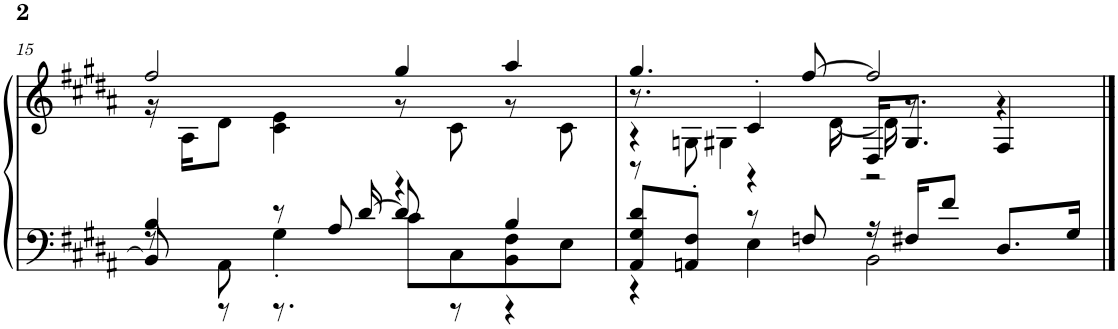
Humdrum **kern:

**kern	**kern
*part1	*part1
*staff2	*staff1
*I"Piano	*
*I'Pno.	*
!!LO:PB:g=z
*clefF4	*clefG2
*k[f#c#g#d#a#]	*k[f#c#g#d#a#]
*M4/4	*M4/4
=15	=15
*^	*^
*	*^	*	*
4B/	8r	8BB/]	2ff#/	16r
.	.	.	.	16A#\KL
.	8AA#\	8r	.	8d#\J
8r	4G#'\	8.r	.	4c#\ 4e\
8A#/	.	.	.	.
.	.	[16d#/	.	.
4r	8c#\L	8d#/]	4gg#/	8r
.	8C#\	8r	.	8c#\
4B/	8BB\ 8F#\	4r	4aa#/	8r
.	8E\J	.	.	8c#\
*	*v	*v	*	*
=16	=16	=16	=16
*	*	*^	*^
8AA#/ 8G#/ 8d#/L	4r	4.gg#/	8.r	4r	8r
8AAn/' 8F#/'J	.	.	.	.	8Gn\
.	.	.	4G#X\	.	.
8r	4E\	.	.	4c#'/	4r
8Fn/	.	[8ff#/	.	.	.
.	.	.	[16d#\	.	.
16r	2BB\	2ff#/]	16d#\]	16D#/KL	2r
16F#X/KL	.	.	8.r	8.G#/J	.
8f#/J	.	.	.	.	.
8.D#/L	.	.	4r	4F#/	.
16G#/Jk	.	.	.	.	.
*v	*v	*	*	*	*
*	*v	*v	*v	*v
==	==
*-	*-
